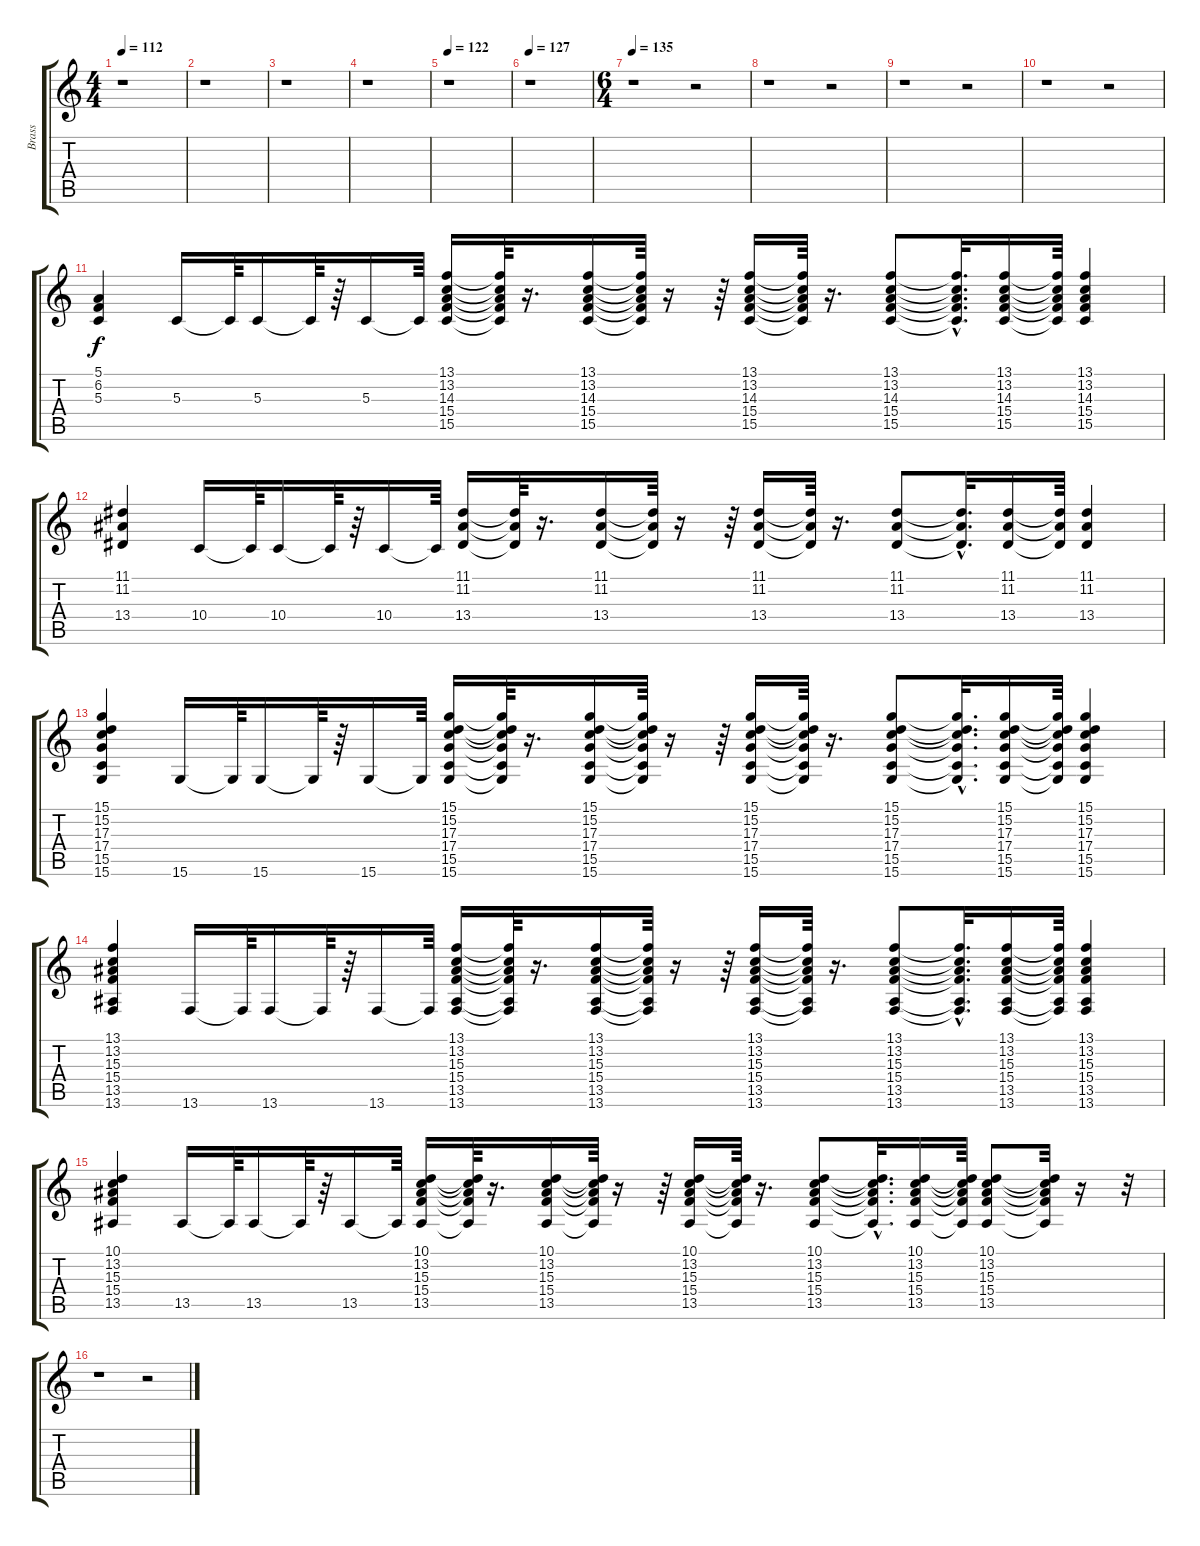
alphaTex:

\track ("Brass" "Brass") {instrument synthbrass1}
\staff {score tabs}
\tuning (E4 B3 G3 D3 A2 E2) {hide}
\ts (4 4)
\tempo 112
\clef g2
\ks c
r.1{dy f} |
r.1 |
r.1 |
r.1 |
\tempo 122
r.1 |
\tempo 127
r.1 |
\ts (6 4)
\tempo 135
r.1 r.2 |
r.1 r.2 |
r.1 r.2 |
r.1 r.2 |
(5.1 6.2 5.3).4 5.3.16 5.3{t}.64 5.3.16 5.3{t}.64 r.64 5.3.16 5.3{t}.64 (13.1 13.2 14.3 15.4 15.5).16 (13.1{t} 13.2{t} 14.3{t} 15.4{t} 15.5{t}).64 r.16{d} (13.1 13.2 14.3 15.4 15.5).16 (13.1{t} 13.2{t} 14.3{t} 15.4{t} 15.5{t}).64 r.16 r.64 (13.1 13.2 14.3 15.4 15.5).16 (13.1{t} 13.2{t} 14.3{t} 15.4{t} 15.5{t}).64 r.16{d} (13.1 13.2 14.3 15.4 15.5).8 (13.1{t} 13.2{hac t} 14.3{hac t} 15.4{hac t} 15.5{hac t}).32{d} (13.1 13.2 14.3 15.4 15.5).16 (13.1{t} 13.2{t} 14.3{t} 15.4{t} 15.5{t}).64 (13.1 13.2 14.3 15.4 15.5).4 |
(11.1 11.2 13.4).4 10.4.16 10.4{t}.64 10.4.16 10.4{t}.64 r.64 10.4.16 10.4{t}.64 (11.1 11.2 13.4).16 (11.1{t} 11.2{t} 13.4{t}).64 r.16{d} (11.1 11.2 13.4).16 (11.1{t} 11.2{t} 13.4{t}).64 r.16 r.64 (11.1 11.2 13.4).16 (11.1{t} 11.2{t} 13.4{t}).64 r.16{d} (11.1 11.2 13.4).8 (11.1{t} 11.2{hac t} 13.4{hac t}).32{d} (11.1 11.2 13.4).16 (11.1{t} 11.2{t} 13.4{t}).64 (11.1 11.2 13.4).4 |
(15.1 15.2 17.3 17.4 15.5 15.6).4 15.6.16 15.6{t}.64 15.6.16 15.6{t}.64 r.64 15.6.16 15.6{t}.64 (15.1 15.2 17.3 17.4 15.5 15.6).16 (15.1{t} 15.2{t} 17.3{t} 17.4{t} 15.5{t} 15.6{t}).64 r.16{d} (15.1 15.2 17.3 17.4 15.5 15.6).16 (15.1{t} 15.2{t} 17.3{t} 17.4{t} 15.5{t} 15.6{t}).64 r.16 r.64 (15.1 15.2 17.3 17.4 15.5 15.6).16 (15.1{t} 15.2{t} 17.3{t} 17.4{t} 15.5{t} 15.6{t}).64 r.16{d} (15.1 15.2 17.3 17.4 15.5 15.6).8 (15.1{hac t} 15.2{hac t} 17.3{hac t} 17.4{hac t} 15.5{hac t} 15.6{hac t}).32{d} (15.1 15.2 17.3 17.4 15.5 15.6).16 (15.1{t} 15.2{t} 17.3{t} 17.4{t} 15.5{t} 15.6{t}).64 (15.1 15.2 17.3 17.4 15.5 15.6).4 |
(13.1 13.2 15.3 15.4 13.5 13.6).4 13.6.16 13.6{t}.64 13.6.16 13.6{t}.64 r.64 13.6.16 13.6{t}.64 (13.1 13.2 15.3 15.4 13.5 13.6).16 (13.1{t} 13.2{t} 15.3{t} 15.4{t} 13.5{t} 13.6{t}).64 r.16{d} (13.1 13.2 15.3 15.4 13.5 13.6).16 (13.1{t} 13.2{t} 15.3{t} 15.4{t} 13.5{t} 13.6{t}).64 r.16 r.64 (13.1 13.2 15.3 15.4 13.5 13.6).16 (13.1{t} 13.2{t} 15.3{t} 15.4{t} 13.5{t} 13.6{t}).64 r.16{d} (13.1 13.2 15.3 15.4 13.5 13.6).8 (13.1{hac t} 13.2{hac t} 15.3{hac t} 15.4{hac t} 13.5{hac t} 13.6{hac t}).32{d} (13.1 13.2 15.3 15.4 13.5 13.6).16 (13.1{t} 13.2{t} 15.3{t} 15.4{t} 13.5{t} 13.6{t}).64 (13.1 13.2 15.3 15.4 13.5 13.6).4 |
(10.1 13.2 15.3 15.4 13.5).4 13.5.16 13.5{t}.64 13.5.16 13.5{t}.64 r.64 13.5.16 13.5{t}.64 (10.1 13.2 15.3 15.4 13.5).16 (10.1{t} 13.2{t} 15.3{t} 15.4{t} 13.5{t}).64 r.16{d} (10.1 13.2 15.3 15.4 13.5).16 (10.1{t} 13.2{t} 15.3{t} 15.4{t} 13.5{t}).64 r.16 r.64 (10.1 13.2 15.3 15.4 13.5).16 (10.1{t} 13.2{t} 15.3{t} 15.4{t} 13.5{t}).64 r.16{d} (10.1 13.2 15.3 15.4 13.5).8 (10.1{hac t} 13.2{hac t} 15.3{hac t} 15.4{hac t} 13.5{hac t}).32{d} (10.1 13.2 15.3 15.4 13.5).16 (10.1{t} 13.2{t} 15.3{t} 15.4{t} 13.5{t}).64 (10.1 13.2 15.3 15.4 13.5).8 (10.1{t} 13.2{t} 15.3{t} 15.4{t} 13.5{t}).32 r.16 r.32 |
r.1 r.2
